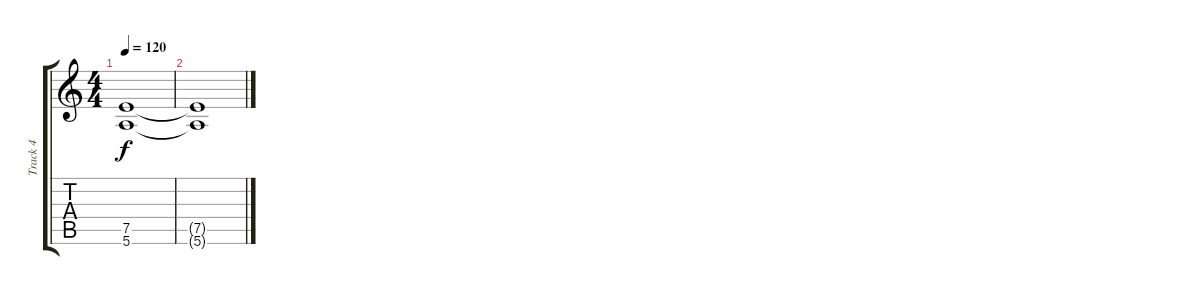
\track ("Track 4" "Track 4") {instrument distortionguitar}
\staff {score tabs}
\tuning (E4 B3 G3 D3 A2 E2) {hide}
\ts (4 4)
\tempo 120
\clef g2
\ks c
(7.5 5.6).1{dy f} |
(7.5{t} 5.6{t}).1
